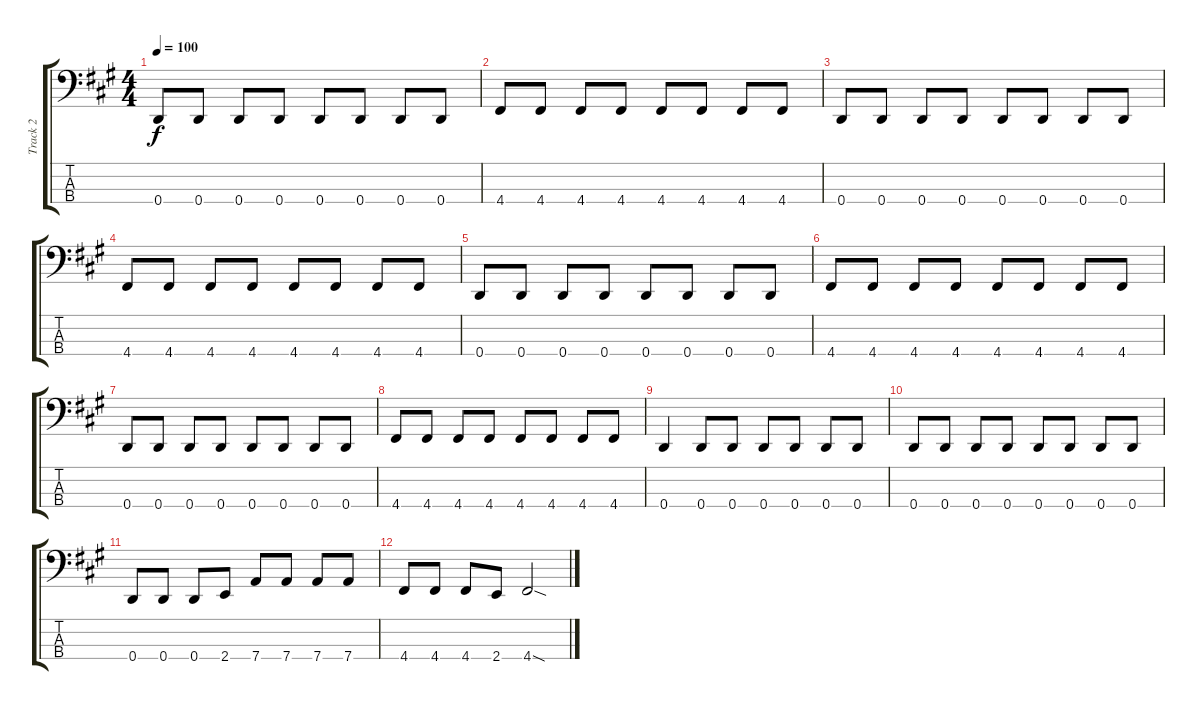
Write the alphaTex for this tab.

\track ("Track 2" "Track 2") {instrument electricbassfinger}
\staff {score tabs}
\tuning (G2 D2 A1 D1) {hide}
\ts (4 4)
\tempo 100
\clef f4
\ks a
0.4.8{dy f} 0.4.8 0.4.8 0.4.8 0.4.8 0.4.8 0.4.8 0.4.8 |
4.4.8 4.4.8 4.4.8 4.4.8 4.4.8 4.4.8 4.4.8 4.4.8 |
0.4.8 0.4.8 0.4.8 0.4.8 0.4.8 0.4.8 0.4.8 0.4.8 |
4.4.8 4.4.8 4.4.8 4.4.8 4.4.8 4.4.8 4.4.8 4.4.8 |
0.4.8 0.4.8 0.4.8 0.4.8 0.4.8 0.4.8 0.4.8 0.4.8 |
4.4.8 4.4.8 4.4.8 4.4.8 4.4.8 4.4.8 4.4.8 4.4.8 |
0.4.8 0.4.8 0.4.8 0.4.8 0.4.8 0.4.8 0.4.8 0.4.8 |
4.4.8 4.4.8 4.4.8 4.4.8 4.4.8 4.4.8 4.4.8 4.4.8 |
0.4.4 0.4.8 0.4.8 0.4.8 0.4.8 0.4.8 0.4.8 |
0.4.8 0.4.8 0.4.8 0.4.8 0.4.8 0.4.8 0.4.8 0.4.8 |
0.4.8 0.4.8 0.4.8 2.4.8 7.4.8 7.4.8 7.4.8 7.4.8 |
4.4.8 4.4.8 4.4.8 2.4.8 4.4{sod}.2
